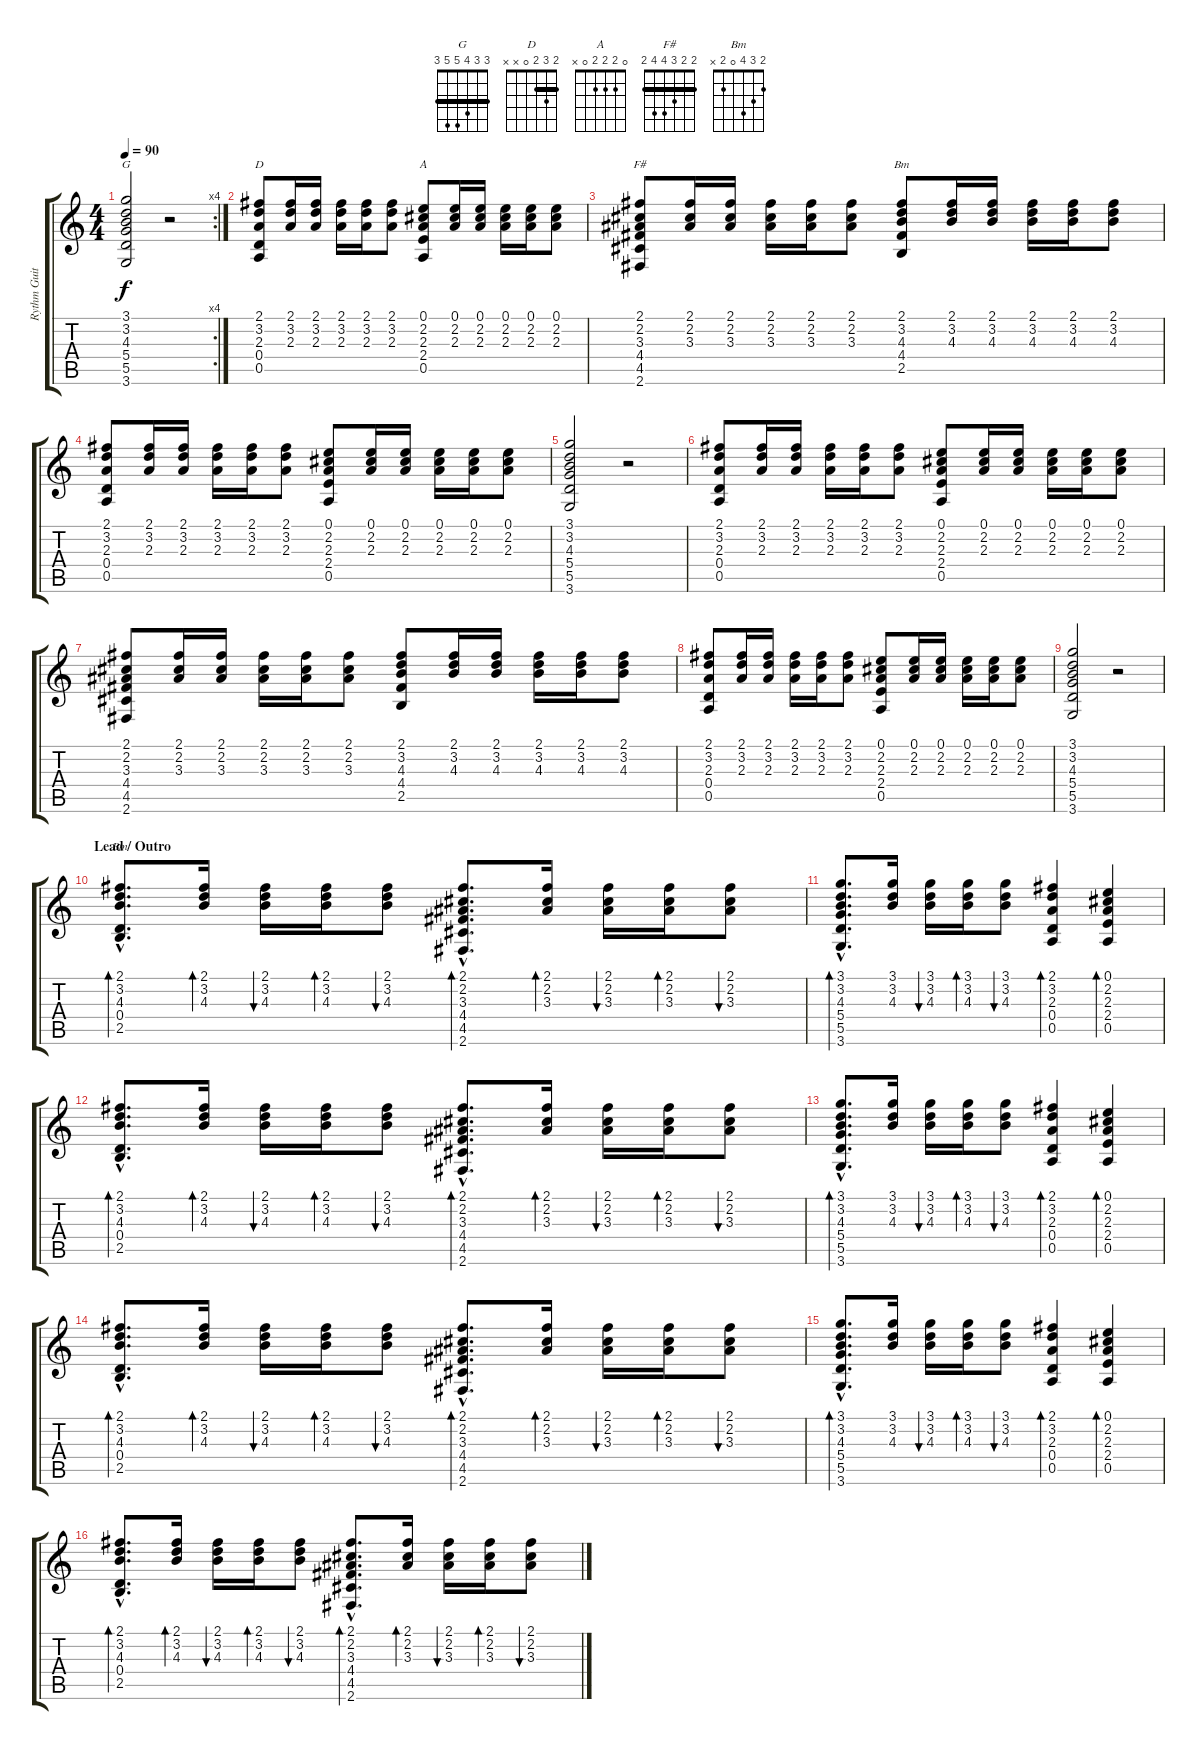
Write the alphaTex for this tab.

\track ("Rythm Guitar" "Rythm Guit") {instrument acousticguitarnylon}
\staff {score tabs}
\tuning (E4 B3 G3 D3 A2 E2) {hide}
\chord ("G" 3 3 4 5 5 3) {barre 3}
\chord ("D" 2 3 2 0 x x) {barre 2}
\chord ("A" 0 2 2 2 0 x)
\chord ("F#" 2 2 3 4 4 2) {barre 2}
\chord ("Bm" 2 3 4 4 2 x) {barre 2}
\chord ("Bm" 2 3 4 0 2 x)
\rc 4
\ts (4 4)
\tempo 90
\clef g2
\ks c
(3.1 3.2 4.3 5.4 5.5 3.6).2{ch "G" dy f} r.2 |
(2.1 3.2 2.3 0.4 0.5).8{ch "D"} (2.1 3.2 2.3).16 (2.1 3.2 2.3).16 (2.1 3.2 2.3).16 (2.1 3.2 2.3).16 (2.1 3.2 2.3).8 (0.1 2.2 2.3 2.4 0.5).8{ch "A"} (0.1 2.2 2.3).16 (0.1 2.2 2.3).16 (0.1 2.2 2.3).16 (0.1 2.2 2.3).16 (0.1 2.2 2.3).8 |
(2.1 2.2 3.3 4.4 4.5 2.6).8{ch "F#"} (2.1 2.2 3.3).16 (2.1 2.2 3.3).16 (2.1 2.2 3.3).16 (2.1 2.2 3.3).16 (2.1 2.2 3.3).8 (2.1 3.2 4.3 4.4 2.5).8{ch "Bm"} (2.1 3.2 4.3).16 (2.1 3.2 4.3).16 (2.1 3.2 4.3).16 (2.1 3.2 4.3).16 (2.1 3.2 4.3).8 |
(2.1 3.2 2.3 0.4 0.5).8 (2.1 3.2 2.3).16 (2.1 3.2 2.3).16 (2.1 3.2 2.3).16 (2.1 3.2 2.3).16 (2.1 3.2 2.3).8 (0.1 2.2 2.3 2.4 0.5).8 (0.1 2.2 2.3).16 (0.1 2.2 2.3).16 (0.1 2.2 2.3).16 (0.1 2.2 2.3).16 (0.1 2.2 2.3).8 |
(3.1 3.2 4.3 5.4 5.5 3.6).2 r.2 |
(2.1 3.2 2.3 0.4 0.5).8 (2.1 3.2 2.3).16 (2.1 3.2 2.3).16 (2.1 3.2 2.3).16 (2.1 3.2 2.3).16 (2.1 3.2 2.3).8 (0.1 2.2 2.3 2.4 0.5).8 (0.1 2.2 2.3).16 (0.1 2.2 2.3).16 (0.1 2.2 2.3).16 (0.1 2.2 2.3).16 (0.1 2.2 2.3).8 |
(2.1 2.2 3.3 4.4 4.5 2.6).8 (2.1 2.2 3.3).16 (2.1 2.2 3.3).16 (2.1 2.2 3.3).16 (2.1 2.2 3.3).16 (2.1 2.2 3.3).8 (2.1 3.2 4.3 4.4 2.5).8 (2.1 3.2 4.3).16 (2.1 3.2 4.3).16 (2.1 3.2 4.3).16 (2.1 3.2 4.3).16 (2.1 3.2 4.3).8 |
(2.1 3.2 2.3 0.4 0.5).8 (2.1 3.2 2.3).16 (2.1 3.2 2.3).16 (2.1 3.2 2.3).16 (2.1 3.2 2.3).16 (2.1 3.2 2.3).8 (0.1 2.2 2.3 2.4 0.5).8 (0.1 2.2 2.3).16 (0.1 2.2 2.3).16 (0.1 2.2 2.3).16 (0.1 2.2 2.3).16 (0.1 2.2 2.3).8 |
(3.1 3.2 4.3 5.4 5.5 3.6).2 r.2 |
\section ("" "Lead / Outro")
(2.1{hac} 3.2{hac} 4.3{hac} 0.4{hac} 2.5{hac}).8{d bd 60 ch "Bm"} (2.1 3.2 4.3).16{bd 60} (2.1 3.2 4.3).16{bu 60} (2.1 3.2 4.3).16{bd 60} (2.1 3.2 4.3).8{bu 60} (2.1{hac} 2.2{hac} 3.3{hac} 4.4{hac} 4.5{hac} 2.6{hac}).8{d bd 60} (2.1 2.2 3.3).16{bd 60} (2.1 2.2 3.3).16{bu 60} (2.1 2.2 3.3).16{bd 60} (2.1 2.2 3.3).8{bu 60} |
(3.1{hac} 3.2{hac} 4.3{hac} 5.4{hac} 5.5{hac} 3.6{hac}).8{d bd 60} (3.1 3.2 4.3).16 (3.1 3.2 4.3).16{bu 60} (3.1 3.2 4.3).16{bd 60} (3.1 3.2 4.3).8{bu 60} (2.1 3.2 2.3 0.4 0.5).4{bd 60} (0.1 2.2 2.3 2.4 0.5).4{bd 60} |
(2.1{hac} 3.2{hac} 4.3{hac} 0.4{hac} 2.5{hac}).8{d bd 60} (2.1 3.2 4.3).16{bd 60} (2.1 3.2 4.3).16{bu 60} (2.1 3.2 4.3).16{bd 60} (2.1 3.2 4.3).8{bu 60} (2.1{hac} 2.2{hac} 3.3{hac} 4.4{hac} 4.5{hac} 2.6{hac}).8{d bd 60} (2.1 2.2 3.3).16{bd 60} (2.1 2.2 3.3).16{bu 60} (2.1 2.2 3.3).16{bd 60} (2.1 2.2 3.3).8{bu 60} |
(3.1{hac} 3.2{hac} 4.3{hac} 5.4{hac} 5.5{hac} 3.6{hac}).8{d bd 60} (3.1 3.2 4.3).16 (3.1 3.2 4.3).16{bu 60} (3.1 3.2 4.3).16{bd 60} (3.1 3.2 4.3).8{bu 60} (2.1 3.2 2.3 0.4 0.5).4{bd 60} (0.1 2.2 2.3 2.4 0.5).4{bd 60} |
(2.1{hac} 3.2{hac} 4.3{hac} 0.4{hac} 2.5{hac}).8{d bd 60} (2.1 3.2 4.3).16{bd 60} (2.1 3.2 4.3).16{bu 60} (2.1 3.2 4.3).16{bd 60} (2.1 3.2 4.3).8{bu 60} (2.1{hac} 2.2{hac} 3.3{hac} 4.4{hac} 4.5{hac} 2.6{hac}).8{d bd 60} (2.1 2.2 3.3).16{bd 60} (2.1 2.2 3.3).16{bu 60} (2.1 2.2 3.3).16{bd 60} (2.1 2.2 3.3).8{bu 60} |
(3.1{hac} 3.2{hac} 4.3{hac} 5.4{hac} 5.5{hac} 3.6{hac}).8{d bd 60} (3.1 3.2 4.3).16 (3.1 3.2 4.3).16{bu 60} (3.1 3.2 4.3).16{bd 60} (3.1 3.2 4.3).8{bu 60} (2.1 3.2 2.3 0.4 0.5).4{bd 60} (0.1 2.2 2.3 2.4 0.5).4{bd 60} |
(2.1{hac} 3.2{hac} 4.3{hac} 0.4{hac} 2.5{hac}).8{d bd 60} (2.1 3.2 4.3).16{bd 60} (2.1 3.2 4.3).16{bu 60} (2.1 3.2 4.3).16{bd 60} (2.1 3.2 4.3).8{bu 60} (2.1{hac} 2.2{hac} 3.3{hac} 4.4{hac} 4.5{hac} 2.6{hac}).8{d bd 60} (2.1 2.2 3.3).16{bd 60} (2.1 2.2 3.3).16{bu 60} (2.1 2.2 3.3).16{bd 60} (2.1 2.2 3.3).8{bu 60}
